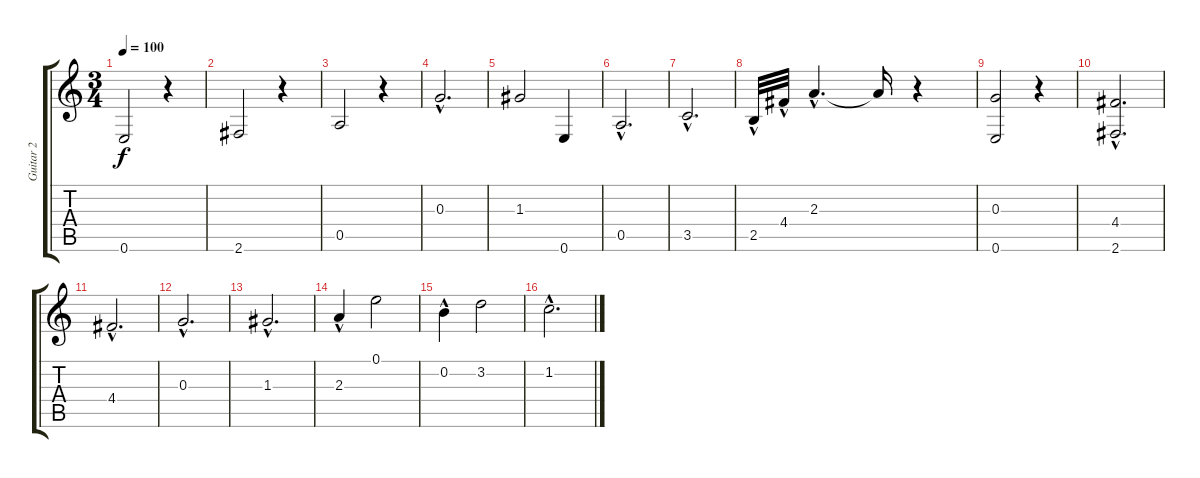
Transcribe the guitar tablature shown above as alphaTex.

\track ("Guitar 2" "Guitar 2") {instrument acousticguitarnylon}
\staff {score tabs}
\tuning (E4 B3 G3 D3 A2 E2) {hide}
\ts (3 4)
\tempo 100
\clef g2
\ks c
0.6.2{dy f} r.4 |
2.6.2 r.4 |
0.5.2 r.4 |
0.3{hac}.2{d} |
1.3.2 0.6.4 |
0.5{hac}.2{d} |
3.5{hac}.2{d} |
2.5{hac}.32 4.4{hac}.32 2.3{hac}.4{d} 2.3{t}.16 r.4 |
(0.3 0.6).2 r.4 |
(4.4{hac} 2.6{hac}).2{d} |
4.4{hac}.2{d} |
0.3{hac}.2{d} |
1.3{hac}.2{d} |
2.3{hac}.4 0.1.2 |
0.2{hac}.4 3.2.2 |
1.2{hac}.2{d}
